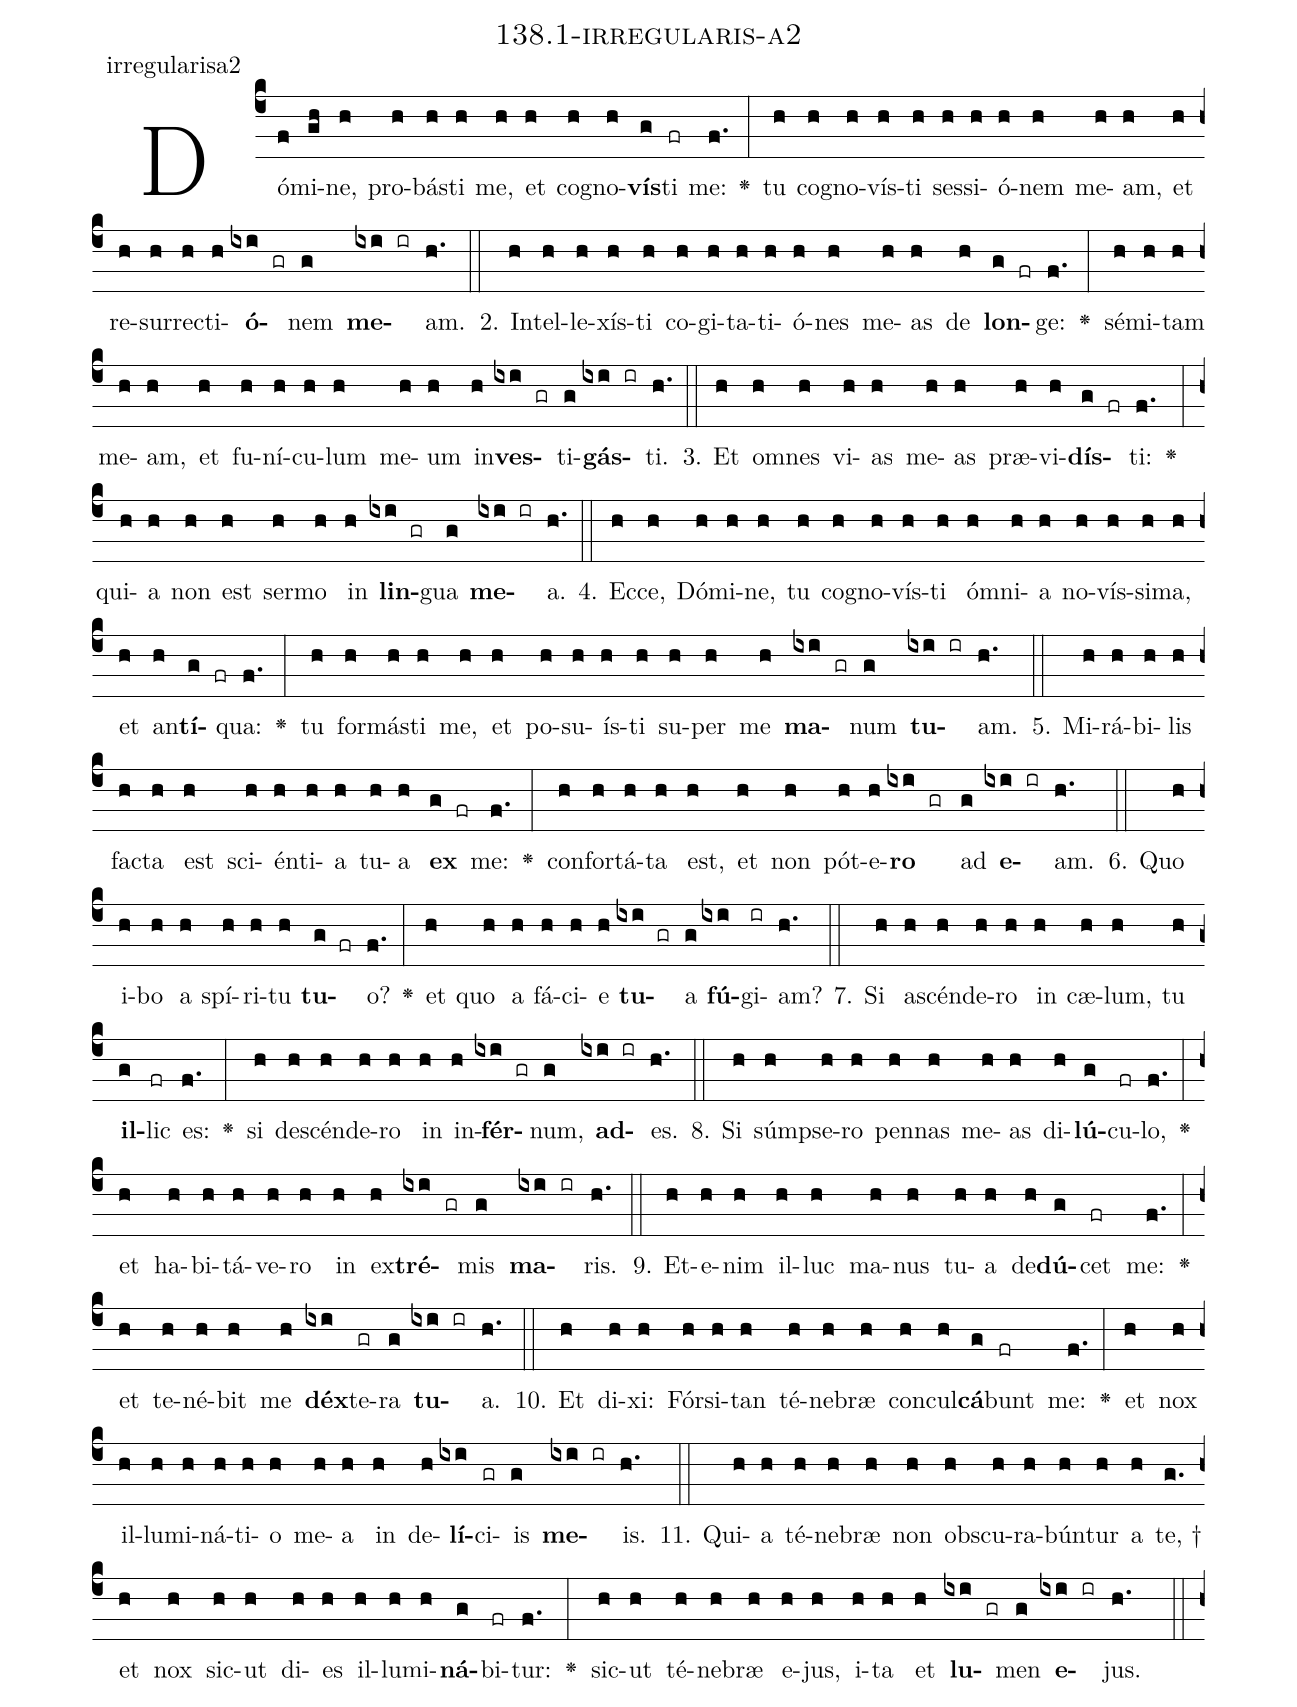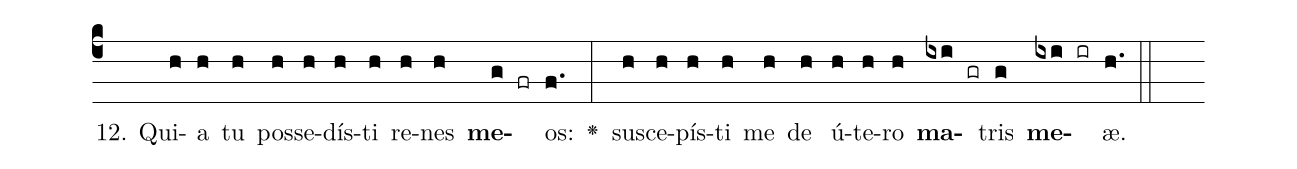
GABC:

name: 138.1-irregularis-a2;
annotation: irregularisa2;
%%
(c4)Dó(f)mi(gh)ne,(h) pro(h)bás(h)ti(h) me,(h) et(h) co(h)gno(h)<b>vís</b>(g)ti(fr) me:(f.) <v>\greheightstar</v>(:) tu(h) co(h)gno(h)vís(h)ti(h) ses(h)si(h)ó(h)nem(h) me(h)am,(h) et(h) re(h)sur(h)rec(h)ti(h)<b>ó</b>(ixi gr)nem(g) <b>me</b>(ixi ir)am.(h.) (::)
2. In(h)tel(h)le(h)xís(h)ti(h) co(h)gi(h)ta(h)ti(h)ó(h)nes(h) me(h)as(h) de(h) <b>lon</b>(g fr)ge:(f.) <v>\greheightstar</v>(:) sé(h)mi(h)tam(h) me(h)am,(h) et(h) fu(h)ní(h)cu(h)lum(h) me(h)um(h) in(h)<b>ves</b>(ixi gr)ti(g)<b>gás</b>(ixi ir)ti.(h.) (::)
3. Et(h) om(h)nes(h) vi(h)as(h) me(h)as(h) præ(h)vi(h)<b>dís</b>(g fr)ti:(f.) <v>\greheightstar</v>(:) qui(h)a(h) non(h) est(h) ser(h)mo(h) in(h) <b>lin</b>(ixi gr)gua(g) <b>me</b>(ixi ir)a.(h.) (::)
4. Ec(h)ce,(h) Dó(h)mi(h)ne,(h) tu(h) co(h)gno(h)vís(h)ti(h) óm(h)ni(h)a(h) no(h)vís(h)si(h)ma,(h) et(h) an(h)<b>tí</b>(g fr)qua:(f.) <v>\greheightstar</v>(:) tu(h) for(h)más(h)ti(h) me,(h) et(h) po(h)su(h)ís(h)ti(h) su(h)per(h) me(h) <b>ma</b>(ixi gr)num(g) <b>tu</b>(ixi ir)am.(h.) (::)
5. Mi(h)rá(h)bi(h)lis(h) fac(h)ta(h) est(h) sci(h)én(h)ti(h)a(h) tu(h)a(h) <b>ex</b>(g fr) me:(f.) <v>\greheightstar</v>(:) con(h)for(h)tá(h)ta(h) est,(h) et(h) non(h) pót(h)e(h)<b>ro</b>(ixi gr) ad(g) <b>e</b>(ixi ir)am.(h.) (::)
6. Quo(h) i(h)bo(h) a(h) spí(h)ri(h)tu(h) <b>tu</b>(g fr)o?(f.) <v>\greheightstar</v>(:) et(h) quo(h) a(h) fá(h)ci(h)e(h) <b>tu</b>(ixi gr)a(g) <b>fú</b>(ixi)gi(ir)am?(h.) (::)
7. Si(h) a(h)scén(h)de(h)ro(h) in(h) cæ(h)lum,(h) tu(h) <b>il</b>(g)lic(fr) es:(f.) <v>\greheightstar</v>(:) si(h) de(h)scén(h)de(h)ro(h) in(h) in(h)<b>fér</b>(ixi gr)num,(g) <b>ad</b>(ixi ir)es.(h.) (::)
8. Si(h) súmp(h)se(h)ro(h) pen(h)nas(h) me(h)as(h) di(h)<b>lú</b>(g)cu(fr)lo,(f.) <v>\greheightstar</v>(:) et(h) ha(h)bi(h)tá(h)ve(h)ro(h) in(h) ex(h)<b>tré</b>(ixi gr)mis(g) <b>ma</b>(ixi ir)ris.(h.) (::)
9. Et(h)e(h)nim(h) il(h)luc(h) ma(h)nus(h) tu(h)a(h) de(h)<b>dú</b>(g)cet(fr) me:(f.) <v>\greheightstar</v>(:) et(h) te(h)né(h)bit(h) me(h) <b>déx</b>(ixi)te(gr)ra(g) <b>tu</b>(ixi ir)a.(h.) (::)
10. Et(h) di(h)xi:(h) Fór(h)si(h)tan(h) té(h)ne(h)bræ(h) con(h)cul(h)<b>cá</b>(g)bunt(fr) me:(f.) <v>\greheightstar</v>(:) et(h) nox(h) il(h)lu(h)mi(h)ná(h)ti(h)o(h) me(h)a(h) in(h) de(h)<b>lí</b>(ixi)ci(gr)is(g) <b>me</b>(ixi ir)is.(h.) (::)
11. Qui(h)a(h) té(h)ne(h)bræ(h) non(h) obs(h)cu(h)ra(h)bún(h)tur(h) a(h) te, †(g.) et(h) nox(h) sic(h)ut(h) di(h)es(h) il(h)lu(h)mi(h)<b>ná</b>(g)bi(fr)tur:(f.) <v>\greheightstar</v>(:) sic(h)ut(h) té(h)ne(h)bræ(h) e(h)jus,(h) i(h)ta(h) et(h) <b>lu</b>(ixi gr)men(g) <b>e</b>(ixi ir)jus.(h.) (::)
12. Qui(h)a(h) tu(h) pos(h)se(h)dís(h)ti(h) re(h)nes(h) <b>me</b>(g fr)os:(f.) <v>\greheightstar</v>(:) su(h)sce(h)pís(h)ti(h) me(h) de(h) ú(h)te(h)ro(h) <b>ma</b>(ixi gr)tris(g) <b>me</b>(ixi ir)æ.(h.) (::)
